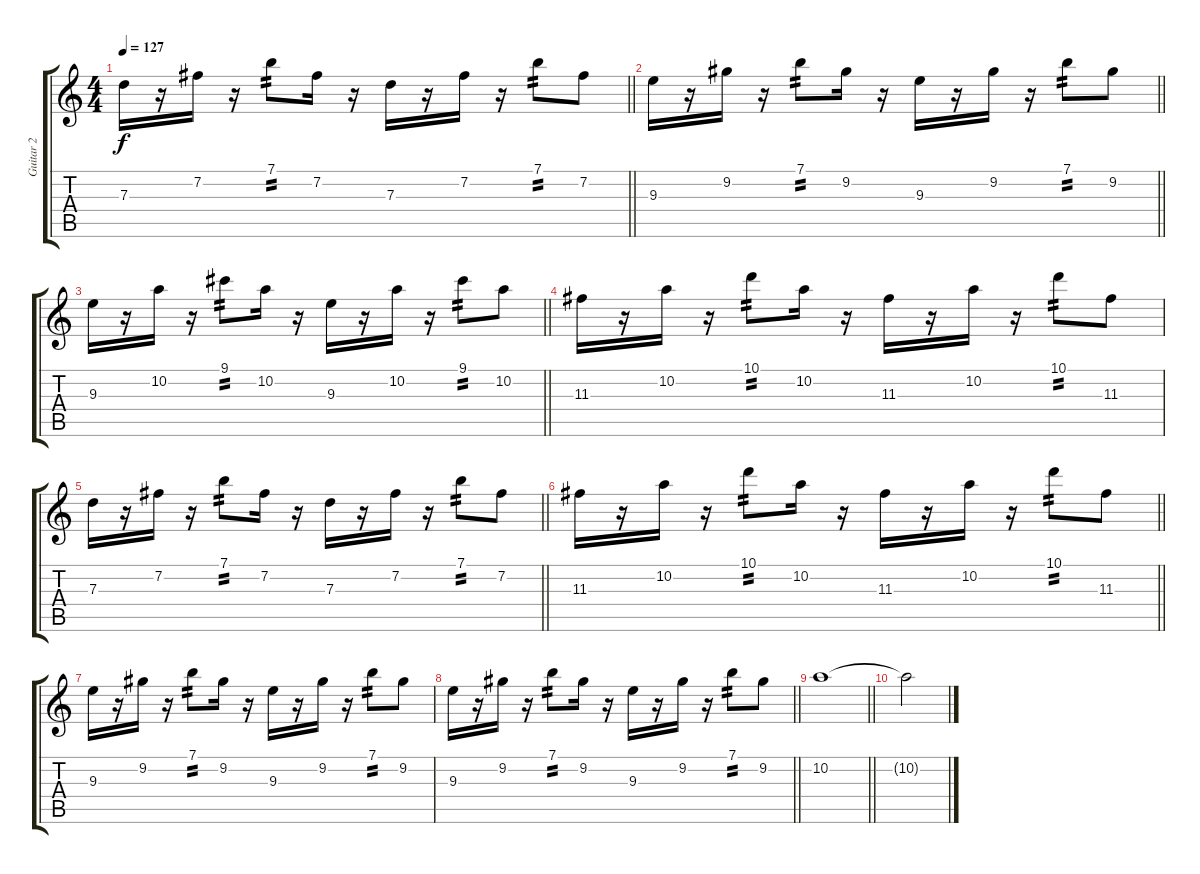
\track ("Guitar 2" "Guitar 2") {instrument overdrivenguitar}
\staff {score tabs}
\tuning (E4 B3 G3 D3 A2 E2) {hide}
\ts (4 4)
\tempo 127
\clef g2
\barLineRight lightlight
\ks c
7.3.16{dy f} r.16 7.2.16 r.16 7.1.8{tp 2} 7.2.16 r.16 7.3.16 r.16 7.2.16 r.16 7.1.8{tp 2} 7.2.8 |
\barLineRight lightlight
9.3.16 r.16 9.2.16 r.16 7.1.8{tp 2} 9.2.16 r.16 9.3.16 r.16 9.2.16 r.16 7.1.8{tp 2} 9.2.8 |
\barLineRight lightlight
9.3.16 r.16 10.2.16 r.16 9.1.8{tp 2} 10.2.16 r.16 9.3.16 r.16 10.2.16 r.16 9.1.8{tp 2} 10.2.8 |
11.3.16 r.16 10.2.16 r.16 10.1.8{tp 2} 10.2.16 r.16 11.3.16 r.16 10.2.16 r.16 10.1.8{tp 2} 11.3.8 |
\barLineRight lightlight
7.3.16 r.16 7.2.16 r.16 7.1.8{tp 2} 7.2.16 r.16 7.3.16 r.16 7.2.16 r.16 7.1.8{tp 2} 7.2.8 |
\barLineRight lightlight
11.3.16 r.16 10.2.16 r.16 10.1.8{tp 2} 10.2.16 r.16 11.3.16 r.16 10.2.16 r.16 10.1.8{tp 2} 11.3.8 |
9.3.16 r.16 9.2.16 r.16 7.1.8{tp 2} 9.2.16 r.16 9.3.16 r.16 9.2.16 r.16 7.1.8{tp 2} 9.2.8 |
\barLineRight lightlight
9.3.16 r.16 9.2.16 r.16 7.1.8{tp 2} 9.2.16 r.16 9.3.16 r.16 9.2.16 r.16 7.1.8{tp 2} 9.2.8 |
\barLineRight lightlight
10.2.1 |
10.2{t}.2
